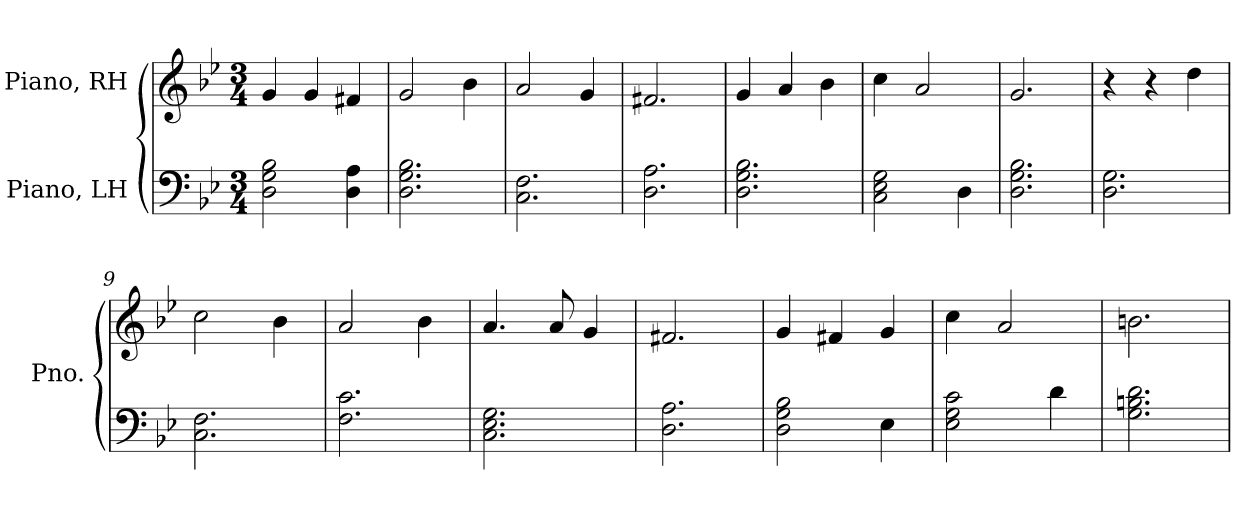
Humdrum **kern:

**kern	**kern
*part2	*part1
*staff2	*staff1
*I"Piano, LH	*I"Piano, RH
*I'Pno.	*I'Pno.
*clefF4	*clefG2
*k[b-e-]	*k[b-e-]
*M3/4	*M3/4
*MM120	*MM120
=1	=1
2D\ 2G\ 2B-\	4g/
.	4g/
4D\ 4A\	4f#X/
=2	=2
2.D\ 2.G\ 2.B-\	2g/
.	4b-\
=3	=3
2.C\ 2.F\	2a/
.	4g/
=4	=4
2.D\ 2.A\	2.f#X/
=5	=5
2.D\ 2.G\ 2.B-\	4g/
.	4a/
.	4b-\
=6	=6
2C\ 2E-\ 2G\	4cc\
.	2a/
4D\	.
=7	=7
2.D\ 2.G\ 2.B-\	2.g/
=8	=8
2.D\ 2.G\	4r
.	4r
.	4dd\
=9	=9
2.C\ 2.F\	2cc\
.	4b-\
=10	=10
2.F\ 2.c\	2a/
.	4b-\
!!LO:LB:g=z
=11	=11
2.C\ 2.E-\ 2.G\	4.a/
.	8a/
.	4g/
=12	=12
2.D\ 2.A\	2.f#X/
=13	=13
2D\ 2G\ 2B-\	4g/
.	4f#X/
4E-\	4g/
=14	=14
2E-\ 2G\ 2c\	4cc\
.	2a/
4d\	.
=15	=15
2.G\ 2.Bn\ 2.d\	2.bn\
=	=
*-	*-
